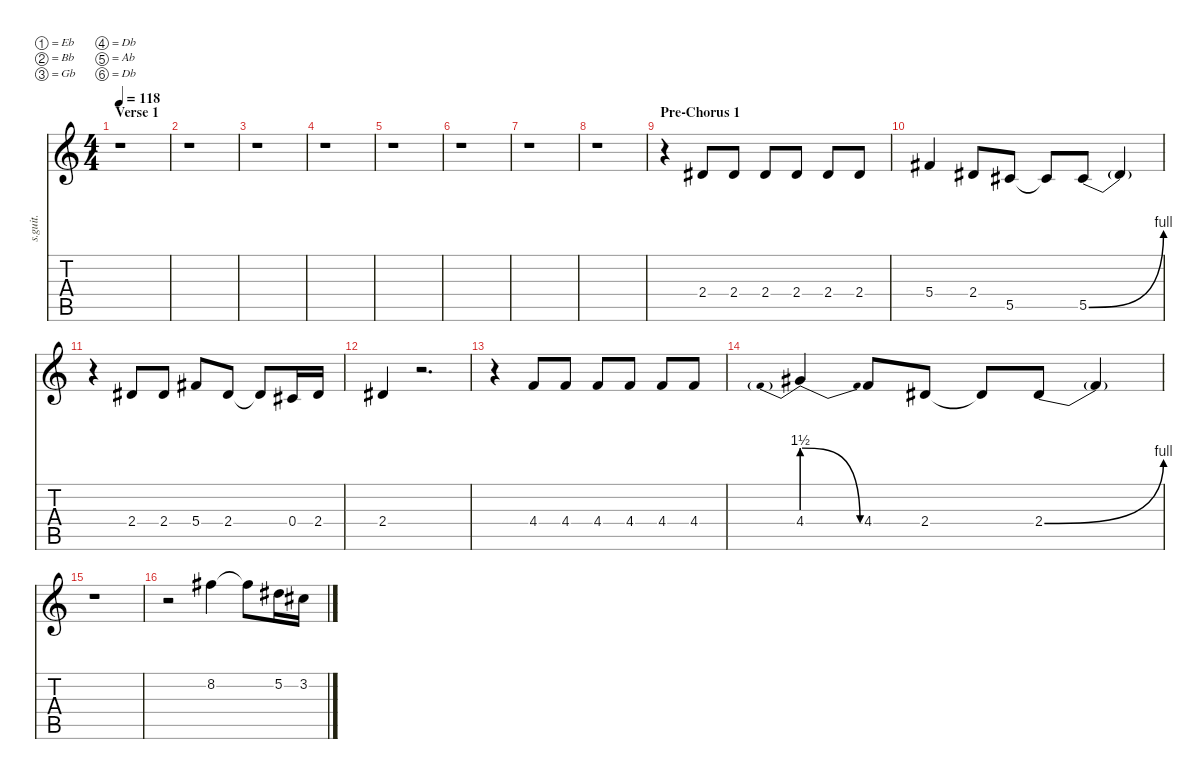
\defaultSystemsLayout 4
\hideDynamics
\bracketExtendMode nobrackets
\track ("Backing Vocals" "s.guit.") {instrument bassoon}
\staff {score tabs}
\tuning (Eb4 Bb3 Gb3 Db3 Ab2 Db2)
\displaytranspose 12
\ts (4 4)
\section ("" "Verse 1")
\tempo 118
\clef g2
\ks c
r.1{dy f} |
r.1 |
r.1 |
r.1 |
r.1 |
r.1 |
r.1 |
r.1 |
\section ("" "Pre-Chorus 1")
r.4 2.4{acc #}.8{lyrics (0 "") lyrics (1 "") lyrics (2 "") lyrics (3 "") lyrics (4 "")} 2.4{acc #}.8{lyrics (0 "") lyrics (1 "") lyrics (2 "") lyrics (3 "") lyrics (4 "")} 2.4{acc #}.8{lyrics (0 "") lyrics (1 "") lyrics (2 "") lyrics (3 "") lyrics (4 "")} 2.4{acc #}.8{lyrics (0 "") lyrics (1 "") lyrics (2 "") lyrics (3 "") lyrics (4 "")} 2.4{acc #}.8{lyrics (0 "") lyrics (1 "") lyrics (2 "") lyrics (3 "") lyrics (4 "")} 2.4{acc #}.8{lyrics (0 "") lyrics (1 "") lyrics (2 "") lyrics (3 "") lyrics (4 "")} |
5.4{acc #}.4{lyrics (0 "") lyrics (1 "") lyrics (2 "") lyrics (3 "") lyrics (4 "")} 2.4{acc #}.8{lyrics (0 "") lyrics (1 "") lyrics (2 "") lyrics (3 "") lyrics (4 "")} 5.5{acc #}.8{lyrics (0 "") lyrics (1 "") lyrics (2 "") lyrics (3 "") lyrics (4 "")} 5.5{t acc #}.8{lyrics (0 "") lyrics (1 "") lyrics (2 "") lyrics (3 "") lyrics (4 "")} 5.5{be (bend 0 0 25.2 4) acc #}.8{lyrics (0 "") lyrics (1 "") lyrics (2 "") lyrics (3 "") lyrics (4 "")} 5.5{t}.4{lyrics (0 "") lyrics (1 "") lyrics (2 "") lyrics (3 "") lyrics (4 "")} |
r.4 2.4{acc #}.8{lyrics (0 "") lyrics (1 "") lyrics (2 "") lyrics (3 "") lyrics (4 "")} 2.4{acc #}.8{lyrics (0 "") lyrics (1 "") lyrics (2 "") lyrics (3 "") lyrics (4 "")} 5.4{acc #}.8{lyrics (0 "") lyrics (1 "") lyrics (2 "") lyrics (3 "") lyrics (4 "")} 2.4{acc #}.8{lyrics (0 "") lyrics (1 "") lyrics (2 "") lyrics (3 "") lyrics (4 "")} 2.4{t acc #}.8{lyrics (0 "") lyrics (1 "") lyrics (2 "") lyrics (3 "") lyrics (4 "")} 0.4{acc #}.16{lyrics (0 "") lyrics (1 "") lyrics (2 "") lyrics (3 "") lyrics (4 "")} 2.4{acc #}.16{lyrics (0 "") lyrics (1 "") lyrics (2 "") lyrics (3 "") lyrics (4 "")} |
2.4{acc #}.4{lyrics (0 "") lyrics (1 "") lyrics (2 "") lyrics (3 "") lyrics (4 "")} r.2{d} |
r.4 4.4.8{lyrics (0 "") lyrics (1 "") lyrics (2 "") lyrics (3 "") lyrics (4 "")} 4.4.8{lyrics (0 "") lyrics (1 "") lyrics (2 "") lyrics (3 "") lyrics (4 "")} 4.4.8{lyrics (0 "") lyrics (1 "") lyrics (2 "") lyrics (3 "") lyrics (4 "")} 4.4.8{lyrics (0 "") lyrics (1 "") lyrics (2 "") lyrics (3 "") lyrics (4 "")} 4.4.8{lyrics (0 "") lyrics (1 "") lyrics (2 "") lyrics (3 "") lyrics (4 "")} 4.4.8{lyrics (0 "") lyrics (1 "") lyrics (2 "") lyrics (3 "") lyrics (4 "")} |
4.4{be (prebendrelease 0 6 34.8 0)}.4{lyrics (0 "") lyrics (1 "") lyrics (2 "") lyrics (3 "") lyrics (4 "")} 4.4.8{lyrics (0 "") lyrics (1 "") lyrics (2 "") lyrics (3 "") lyrics (4 "")} 2.4{acc #}.8{lyrics (0 "") lyrics (1 "") lyrics (2 "") lyrics (3 "") lyrics (4 "")} 2.4{t acc #}.8{lyrics (0 "") lyrics (1 "") lyrics (2 "") lyrics (3 "") lyrics (4 "")} 2.4{be (bend 0 0 25.2 4) acc #}.8{lyrics (0 "") lyrics (1 "") lyrics (2 "") lyrics (3 "") lyrics (4 "")} 2.4{t}.4{lyrics (0 "") lyrics (1 "") lyrics (2 "") lyrics (3 "") lyrics (4 "")} |
r.1 |
r.2 8.2{acc #}.4{lyrics (0 "") lyrics (1 "") lyrics (2 "") lyrics (3 "") lyrics (4 "")} 8.2{t acc #}.8{lyrics (0 "") lyrics (1 "") lyrics (2 "") lyrics (3 "") lyrics (4 "")} 5.2{acc #}.16{lyrics (0 "") lyrics (1 "") lyrics (2 "") lyrics (3 "") lyrics (4 "")} 3.2{acc #}.16{lyrics (0 "") lyrics (1 "") lyrics (2 "") lyrics (3 "") lyrics (4 "")}
